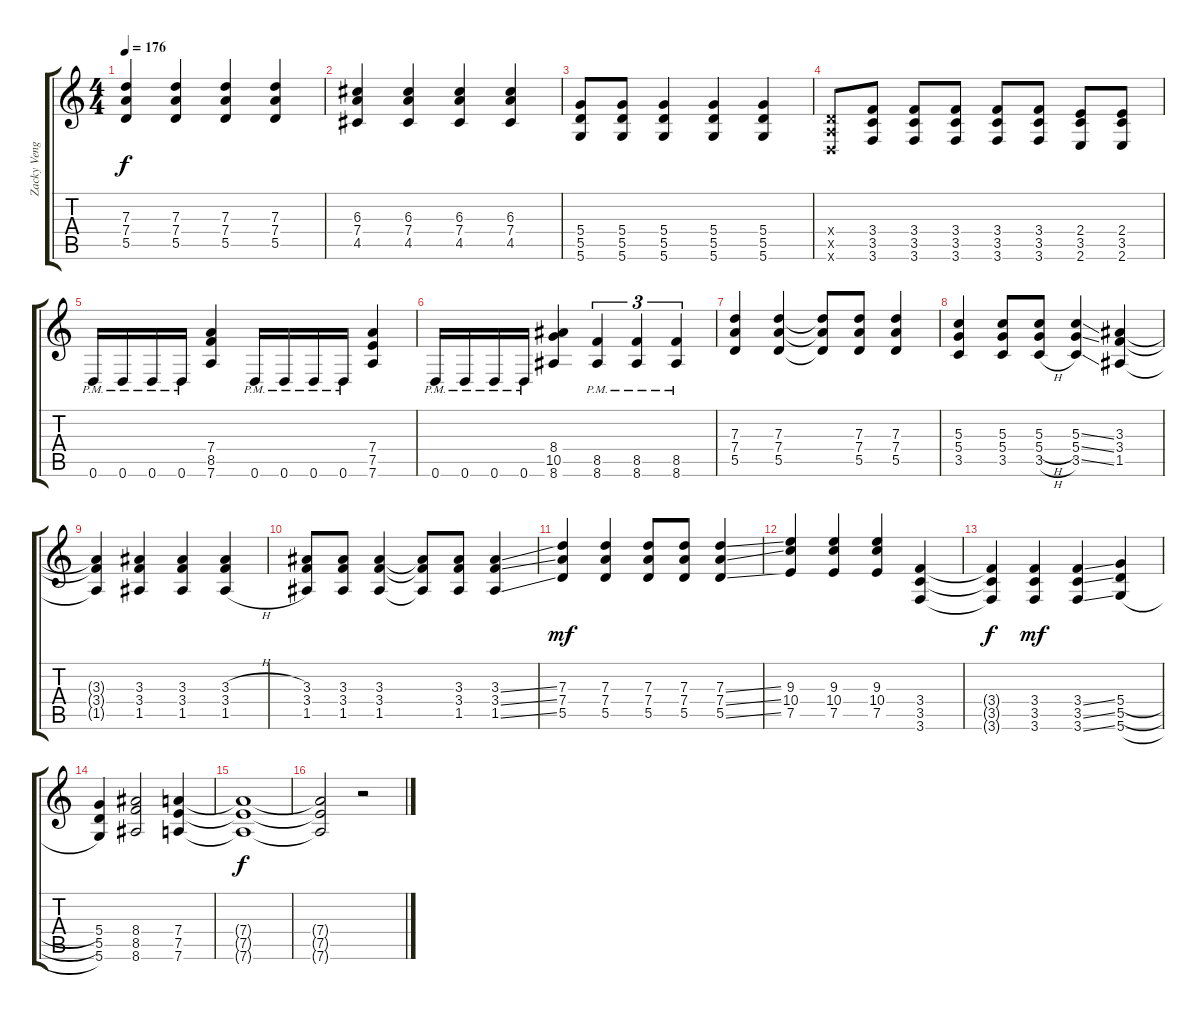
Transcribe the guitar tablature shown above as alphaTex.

\track ("Zacky Vengeance" "Zacky Veng") {instrument distortionguitar}
\staff {score tabs}
\tuning (E4 B3 G3 D3 A2 D2) {hide}
\ts (4 4)
\tempo 176
\clef g2
\ks c
(7.3 7.4 5.5).4{dy f} (7.3 7.4 5.5).4 (7.3 7.4 5.5).4 (7.3 7.4 5.5).4 |
(6.3 7.4 4.5).4 (6.3 7.4 4.5).4 (6.3 7.4 4.5).4 (6.3 7.4 4.5).4 |
(5.4 5.5 5.6).8 (5.4 5.5 5.6).8 (5.4 5.5 5.6).4 (5.4 5.5 5.6).4 (5.4 5.5 5.6).4 |
(0.4{x} 0.5{x} 0.6{x}).8 (3.4 3.5 3.6).8 (3.4 3.5 3.6).8 (3.4 3.5 3.6).8 (3.4 3.5 3.6).8 (3.4 3.5 3.6).8 (2.4 3.5 2.6).8 (2.4 3.5 2.6).8 |
0.6{pm}.16 0.6{pm}.16 0.6{pm}.16 0.6{pm}.16 (7.4 8.5 7.6).4 0.6{pm}.16 0.6{pm}.16 0.6{pm}.16 0.6{pm}.16 (7.4 7.5 7.6).4 |
0.6{pm}.16 0.6{pm}.16 0.6{pm}.16 0.6{pm}.16 (8.4 10.5 8.6).4 (8.5 8.6{pm}).4{tu (3 2)} (8.5 8.6{pm}).4{tu (3 2)} (8.5 8.6{pm}).4{tu (3 2)} |
(7.3 7.4 5.5).4 (7.3 7.4 5.5).4 (7.3{t} 7.4{t} 5.5{t}).8 (7.3 7.4 5.5).8 (7.3 7.4 5.5).4 |
(5.3 5.4 3.5).4 (5.3 5.4 3.5).8 (5.3 5.4{h} 3.5{h}).8 (5.3{ss} 5.4{ss} 3.5{ss}).4 (3.3 3.4 1.5).4 |
(3.3{t} 3.4{t} 1.5{t}).4 (3.3 3.4 1.5).4 (3.3 3.4 1.5).4 (3.3{h} 3.4 1.5{h}).4 |
(3.3 3.4 1.5).8 (3.3 3.4 1.5).8 (3.3 3.4 1.5).4 (3.3{t} 3.4{t} 1.5{t}).8 (3.3 3.4 1.5).8 (3.3{ss} 3.4{ss} 1.5{ss}).4 |
(7.3 7.4 5.5).4{dy mf} (7.3 7.4 5.5).4 (7.3 7.4 5.5).8 (7.3 7.4 5.5).8 (7.3{ss} 7.4{ss} 5.5{ss}).4 |
(9.3 10.4 7.5).4 (9.3 10.4 7.5).4 (9.3 10.4 7.5).4 (3.4 3.5 3.6).4 |
(3.4{t} 3.5{t} 3.6{t}).4{dy f} (3.4 3.5 3.6).4{dy mf} (3.4{ss} 3.5{ss} 3.6{ss}).4 (5.4{h} 5.5{h} 5.6{h}).4 |
(5.4 5.5 5.6).4 (8.4 8.5 8.6).2 (7.4 7.5 7.6).4 |
(7.4{t} 7.5{t} 7.6{t}).1{dy f} |
(7.4{t} 7.5{t} 7.6{t}).2 r.2
